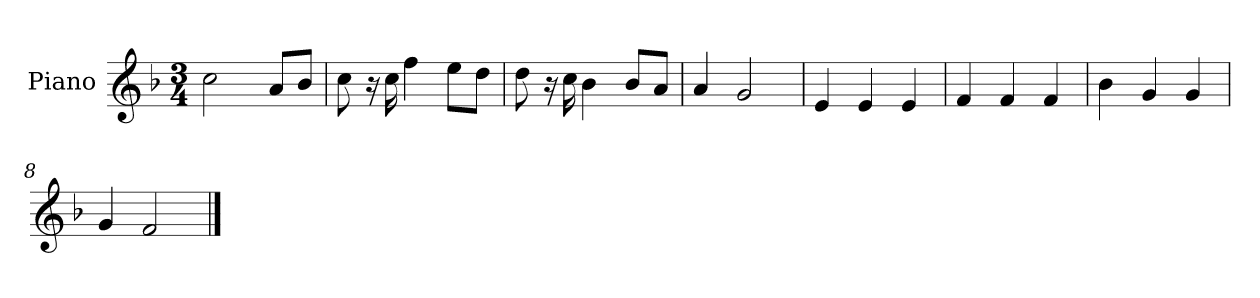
**kern
*part1
*staff1
*I"Piano
*I'P-no
*clefG2
*k[b-]
*M3/4
*MM182
=1
2cc\
8a/L
8b-/J
=2
8cc\
16r
16cc\
4ff\
8ee\L
8dd\J
=3
8dd\
16r
16cc\
4b-\
8b-/L
8a/J
=4
4a/
2g/
=5
4e/
4e/
4e/
=6
4f/
4f/
4f/
=7
4b-\
4g/
4g/
=8
4g/
2f/
==
*-
